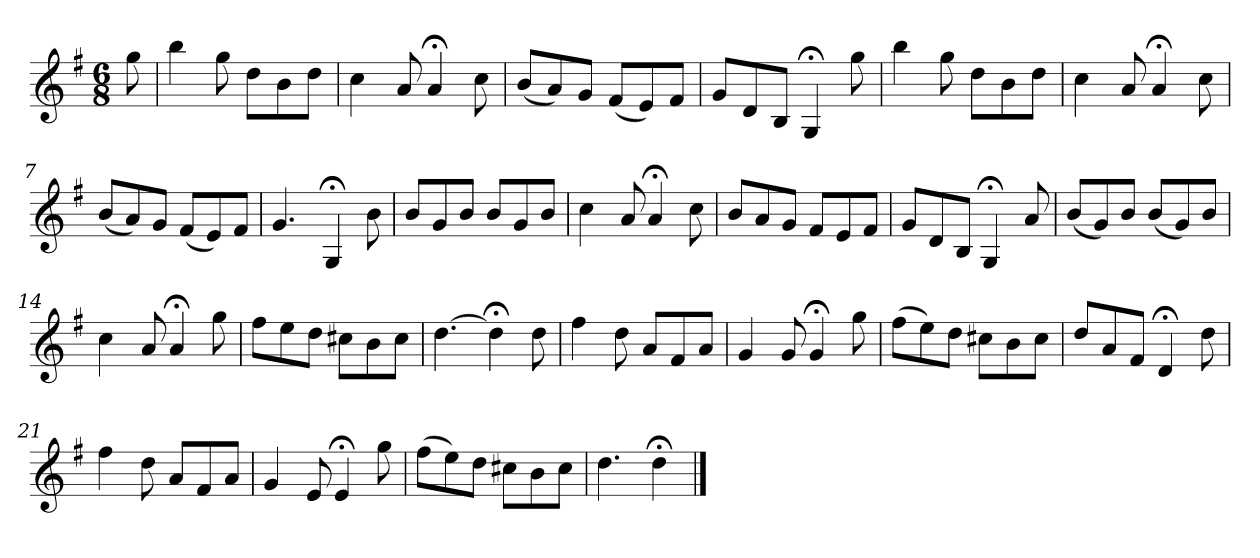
**kern
*part1
*staff1
*k[f#]
*G:
*M6/8
*MM120
=
8gg
=1
4bb
8gg
8ddL
8b
8ddJ
=2
4cc
8a
4a;<
8cc
=3
(8bL
8a)
8gJ
(8f#L
8e)
8f#J
=4
8gL
8d
8BJ
4G;<
8gg
=5
4bb
8gg
8ddL
8b
8ddJ
=6
4cc
8a
4a;<
8cc
=7
(8bL
8a)
8gJ
(8f#L
8e)
8f#J
=8
4.g
4G;<
8b
=9
8bL
8g
8bJ
8bL
8g
8bJ
=10
4cc
8a
4a;<
8cc
=11
8bL
8a
8gJ
8f#L
8e
8f#J
=12
8gL
8d
8BJ
4G;<
8a
=13
(8bL
8g)
8bJ
(8bL
8g)
8bJ
=14
4cc
8a
4a;<
8gg
=15
8ff#L
8ee
8ddJ
8cc#XL
8b
8cc#J
=16
[4.dd
4dd;<]
8dd
=17
4ff#
8dd
8aL
8f#
8aJ
=18
4g
8g
4g;<
8gg
=19
(8ff#L
8ee)
8ddJ
8cc#XL
8b
8cc#J
=20
8ddL
8a
8f#J
4d;<
8dd
=21
4ff#
8dd
8aL
8f#
8aJ
=22
4g
8e
4e;<
8gg
=23
(8ff#L
8ee)
8ddJ
8cc#XL
8b
8cc#J
=24
4.dd
4dd;<
==
*-
